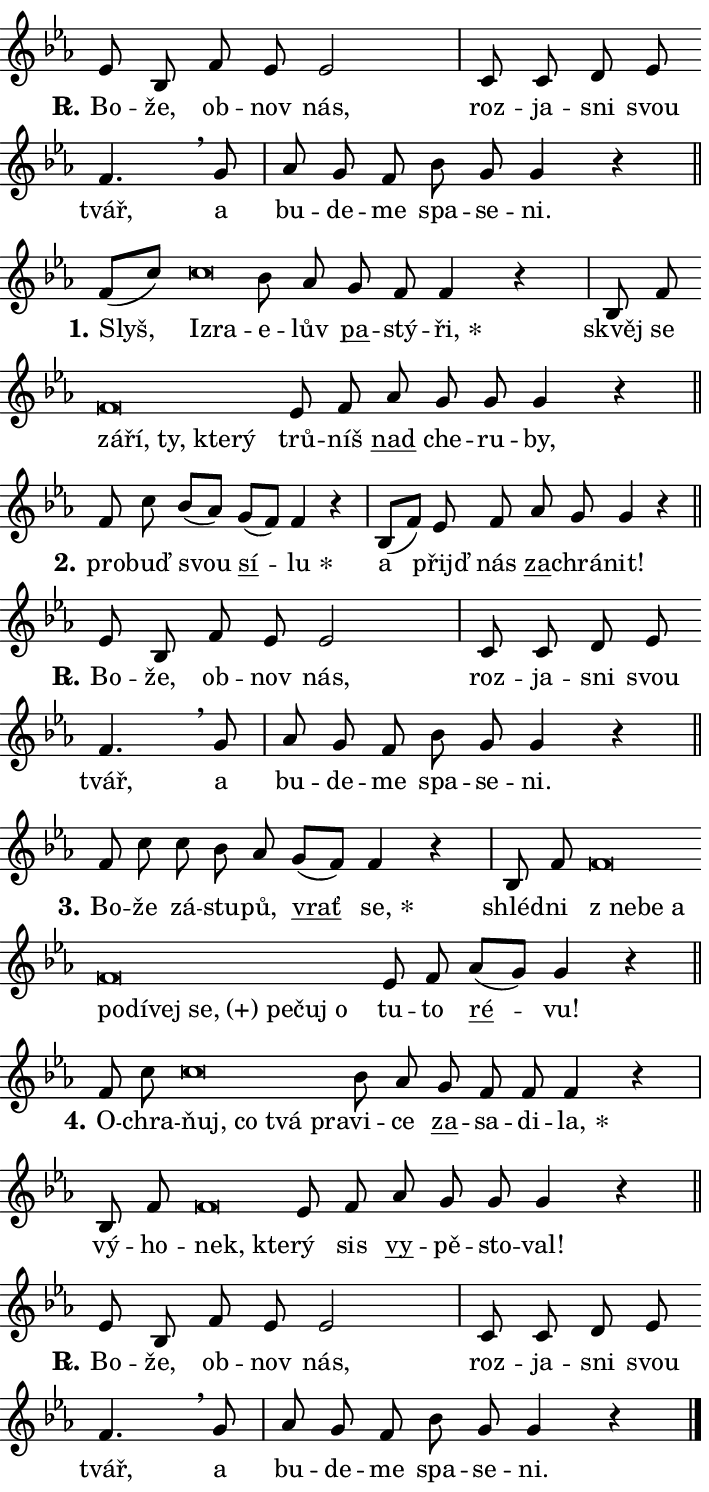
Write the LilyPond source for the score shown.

\version "2.24.0"
\header { tagline = "" }
\paper {
  indent = 0\cm
  top-margin = 0\cm
  right-margin = 0.13\cm % to fit lyric hyphens
  bottom-margin = 0\cm
  left-margin = 0\cm
  paper-width = 12\cm
  page-breaking = #ly:one-page-breaking
  system-system-spacing.basic-distance = #11
  score-system-spacing.basic-distance = #11
  ragged-last = ##f
}


%% Author: Thomas Morley
%% https://lists.gnu.org/archive/html/lilypond-user/2020-05/msg00002.html
#(define (line-position grob)
"Returns position of @var[grob} in current system:
   @code{'start}, if at first time-step
   @code{'end}, if at last time-step
   @code{'middle} otherwise
"
  (let* ((col (ly:item-get-column grob))
         (ln (ly:grob-object col 'left-neighbor))
         (rn (ly:grob-object col 'right-neighbor))
         (col-to-check-left (if (ly:grob? ln) ln col))
         (col-to-check-right (if (ly:grob? rn) rn col))
         (break-dir-left
           (and
             (ly:grob-property col-to-check-left 'non-musical #f)
             (ly:item-break-dir col-to-check-left)))
         (break-dir-right
           (and
             (ly:grob-property col-to-check-right 'non-musical #f)
             (ly:item-break-dir col-to-check-right))))
        (cond ((eqv? 1 break-dir-left) 'start)
              ((eqv? -1 break-dir-right) 'end)
              (else 'middle))))

#(define (tranparent-at-line-position vctor)
  (lambda (grob)
  "Relying on @code{line-position} select the relevant enry from @var{vctor}.
Used to determine transparency,"
    (case (line-position grob)
      ((end) (not (vector-ref vctor 0)))
      ((middle) (not (vector-ref vctor 1)))
      ((start) (not (vector-ref vctor 2))))))

noteHeadBreakVisibility =
#(define-music-function (break-visibility)(vector?)
"Makes @code{NoteHead}s transparent relying on @var{break-visibility}"
#{
  \override NoteHead.transparent =
    #(tranparent-at-line-position break-visibility)
#})

#(define delete-ledgers-for-transparent-note-heads
  (lambda (grob)
    "Reads whether a @code{NoteHead} is transparent.
If so this @code{NoteHead} is removed from @code{'note-heads} from
@var{grob}, which is supposed to be @code{LedgerLineSpanner}.
As a result ledgers are not printed for this @code{NoteHead}"
    (let* ((nhds-array (ly:grob-object grob 'note-heads))
           (nhds-list
             (if (ly:grob-array? nhds-array)
                 (ly:grob-array->list nhds-array)
                 '()))
           ;; Relies on the transparent-property being done before
           ;; Staff.LedgerLineSpanner.after-line-breaking is executed.
           ;; This is fragile ...
           (to-keep
             (remove
               (lambda (nhd)
                 (ly:grob-property nhd 'transparent #f))
               nhds-list)))
      ;; TODO find a better method to iterate over grob-arrays, similiar
      ;; to filter/remove etc for lists
      ;; For now rebuilt from scratch
      (set! (ly:grob-object grob 'note-heads)  '())
      (for-each
        (lambda (nhd)
          (ly:pointer-group-interface::add-grob grob 'note-heads nhd))
        to-keep))))

squashNotes = {
  \override NoteHead.X-extent = #'(-0.2 . 0.2)
  \override NoteHead.Y-extent = #'(-0.75 . 0)
  \override NoteHead.stencil =
    #(lambda (grob)
       (let ((pos (ly:grob-property grob 'staff-position)))
         (begin
           (if (< pos -7) (display "ERROR: Lower brevis then expected\n") (display ""))
           (if (<= pos -6) ly:text-interface::print ly:note-head::print))))
}
unSquashNotes = {
  \revert NoteHead.X-extent
  \revert NoteHead.Y-extent
  \revert NoteHead.stencil
}

hideNotes = \noteHeadBreakVisibility #begin-of-line-visible
unHideNotes = \noteHeadBreakVisibility #all-visible

% work-around for resetting accidentals
% https://lilypond.org/doc/v2.23/Documentation/notation/displaying-rhythms#unmetered-music
cadenzaMeasure = {
  \cadenzaOff
  \partial 1024 s1024
  \cadenzaOn
}

#(define-markup-command (accent layout props text) (markup?)
  "Underline accented syllable"
  (interpret-markup layout props
    #{\markup \override #'(offset . 4.3) \underline { #text }#}))

responsum = \markup \concat {
  "R" \hspace #-1.05 \path #0.1 #'((moveto 0 0.07) (lineto 0.9 0.8)) \hspace #0.05 "."
}

spaceSize = #0.6828661417322834 % exact space size for TeX Gyre Schola

\layout {
  \context {
    \Staff
    \remove "Time_signature_engraver"
    \override LedgerLineSpanner.after-line-breaking = #delete-ledgers-for-transparent-note-heads
  }
  \context {
    \Lyrics {
      \override LyricSpace.minimum-distance = \spaceSize
      \override LyricText.font-name = #"TeX Gyre Schola"
      \override LyricText.font-size = 1
      \override StanzaNumber.font-name = #"TeX Gyre Schola Bold"
      \override StanzaNumber.font-size = 1
    }
  }
  \context {
    \Score 
    \override NoteHead.text =
      #(lambda (grob) 
        (let ((pos (ly:grob-property grob 'staff-position)))
          #{\markup {
            \combine
              \halign #-0.55 \raise #(if (= pos -6) 0 0.5) \override #'(thickness . 2) \draw-line #'(3.2 . 0)
              \musicglyph "noteheads.sM1"
          }#}))
  }
}

% magnetic-lyrics.ily
%
%   written by
%     Jean Abou Samra <jean@abou-samra.fr>
%     Werner Lemberg <wl@gnu.org>
%
%   adapted by
%     Jiri Hon <jiri.hon@gmail.com>
%
% Version 2022-Apr-15

% https://www.mail-archive.com/lilypond-user@gnu.org/msg149350.html

#(define (Left_hyphen_pointer_engraver context)
   "Collect syllable-hyphen-syllable occurrences in lyrics and store
them in properties.  This engraver only looks to the left.  For
example, if the lyrics input is @code{foo -- bar}, it does the
following.

@itemize @bullet
@item
Set the @code{text} property of the @code{LyricHyphen} grob between
@q{foo} and @q{bar} to @code{foo}.

@item
Set the @code{left-hyphen} property of the @code{LyricText} grob with
text @q{foo} to the @code{LyricHyphen} grob between @q{foo} and
@q{bar}.
@end itemize

Use this auxiliary engraver in combination with the
@code{lyric-@/text::@/apply-@/magnetic-@/offset!} hook."
   (let ((hyphen #f)
         (text #f))
     (make-engraver
      (acknowledgers
       ((lyric-syllable-interface engraver grob source-engraver)
        (set! text grob)))
      (end-acknowledgers
       ((lyric-hyphen-interface engraver grob source-engraver)
        ;(when (not (grob::has-interface grob 'lyric-space-interface))
          (set! hyphen grob)));)
      ((stop-translation-timestep engraver)
       (when (and text hyphen)
         (ly:grob-set-object! text 'left-hyphen hyphen))
       (set! text #f)
       (set! hyphen #f)))))

#(define (lyric-text::apply-magnetic-offset! grob)
   "If the space between two syllables is less than the value in
property @code{LyricText@/.details@/.squash-threshold}, move the right
syllable to the left so that it gets concatenated with the left
syllable.

Use this function as a hook for
@code{LyricText@/.after-@/line-@/breaking} if the
@code{Left_@/hyphen_@/pointer_@/engraver} is active."
   (let ((hyphen (ly:grob-object grob 'left-hyphen #f)))
     (when hyphen
       (let ((left-text (ly:spanner-bound hyphen LEFT)))
         (when (grob::has-interface left-text 'lyric-syllable-interface)
           (let* ((common (ly:grob-common-refpoint grob left-text X))
                  (this-x-ext (ly:grob-extent grob common X))
                  (left-x-ext
                   (begin
                     ;; Trigger magnetism for left-text.
                     (ly:grob-property left-text 'after-line-breaking)
                     (ly:grob-extent left-text common X)))
                  ;; `delta` is the gap width between two syllables.
                  (delta (- (interval-start this-x-ext)
                            (interval-end left-x-ext)))
                  (details (ly:grob-property grob 'details))
                  (threshold (assoc-get 'squash-threshold details 0.2)))
             (when (< delta threshold)
               (let* (;; We have to manipulate the input text so that
                      ;; ligatures crossing syllable boundaries are not
                      ;; disabled.  For languages based on the Latin
                      ;; script this is essentially a beautification.
                      ;; However, for non-Western scripts it can be a
                      ;; necessity.
                      (lt (ly:grob-property left-text 'text))
                      (rt (ly:grob-property grob 'text))
                      (is-space (grob::has-interface hyphen 'lyric-space-interface))
                      (space (if is-space " " ""))
                      (extra-delta (if is-space spaceSize 0))
                      ;; Append new syllable.
                      (ltrt-space (if (and (string? lt) (string? rt))
                                (string-append lt space rt)
                                (make-concat-markup (list lt space rt))))
                      ;; Right-align `ltrt` to the right side.
                      (ltrt-space-markup (grob-interpret-markup
                               grob
                               (make-translate-markup
                                (cons (interval-length this-x-ext) 0)
                                (make-right-align-markup ltrt-space)))))
                 (begin
                   ;; Don't print `left-text`.
                   (ly:grob-set-property! left-text 'stencil #f)
                   ;; Set text and stencil (which holds all collected
                   ;; syllables so far) and shift it to the left.
                   (ly:grob-set-property! grob 'text ltrt-space)
                   (ly:grob-set-property! grob 'stencil ltrt-space-markup)
                   (ly:grob-translate-axis! grob (- (- delta extra-delta)) X))))))))))


#(define (lyric-hyphen::displace-bounds-first grob)
   ;; Make very sure this callback isn't triggered too early.
   (let ((left (ly:spanner-bound grob LEFT))
         (right (ly:spanner-bound grob RIGHT)))
     (ly:grob-property left 'after-line-breaking)
     (ly:grob-property right 'after-line-breaking)
     (ly:lyric-hyphen::print grob)))

squashThreshold = #0.4

\layout {
  \context {
    \Lyrics
    \consists #Left_hyphen_pointer_engraver
    \override LyricText.after-line-breaking =
      #lyric-text::apply-magnetic-offset!
    \override LyricHyphen.stencil = #lyric-hyphen::displace-bounds-first
    \override LyricText.details.squash-threshold = \squashThreshold
    \override LyricHyphen.minimum-distance = 0
    \override LyricHyphen.minimum-length = \squashThreshold
  }
}

squashText = \override LyricText.details.squash-threshold = 9999
unSquashText = \override LyricText.details.squash-threshold = \squashThreshold

leftText = \override LyricText.self-alignment-X = #LEFT
unLeftText = \revert LyricText.self-alignment-X

starOffset = #(lambda (grob) 
                (let ((x_offset (ly:self-alignment-interface::aligned-on-x-parent grob)))
                  (if (= x_offset 0) 0 (+ x_offset 1.2))))

star = #(define-music-function (syllable)(string?)
"Append star separator at the end of a syllable"
#{
  \once \override LyricText.X-offset = #starOffset
  \lyricmode { \markup {
    #syllable
    \override #'((font-name . "TeX Gyre Schola Bold")) \hspace #0.2 \lower #0.65 \larger "*"
  } }
#})

starAccent = #(define-music-function (syllable)(string?)
"Append star separator at the end of a syllable and make accent"
#{
  \once \override LyricText.X-offset = #starOffset
  \lyricmode { \markup {
    \accent #syllable
    \override #'((font-name . "TeX Gyre Schola Bold")) \hspace #0.2 \lower #0.65 \larger "*"
  } }
#})

breath = #(define-music-function (syllable)(string?)
"Append breathing indicator at the end of a syllable"
#{
  \lyricmode { \markup { #syllable "+" } }
#})

optionalBreath = #(define-music-function (syllable)(string?)
"Append optional breathing indicator at the end of a syllable"
#{
  \lyricmode { \markup { #syllable "(+)" } }
#})


\score {
    <<
        \new Voice = "melody" { \cadenzaOn \key es \major \relative { es'8 bes f' es es2 \cadenzaMeasure \bar "|" c8 c d es \bar "" f4. \breathe g8 \cadenzaMeasure \bar "|" as g f \bar "" bes g g4 r \cadenzaMeasure \bar "||" \break } }
        \new Lyrics \lyricsto "melody" { \lyricmode { \set stanza = \responsum
Bo -- že, ob -- nov nás, roz -- ja -- sni svou tvář, a bu -- de -- me spa -- se -- ni. } }
    >>
    \layout {}
}

\score {
    <<
        \new Voice = "melody" { \cadenzaOn \key es \major \relative { f'8[( c')] \bar "" \squashNotes c\breve*1/16 \hideNotes \breve*1/16 \bar "" \unHideNotes \unSquashNotes bes8 as \bar "" g f f4 r \cadenzaMeasure \bar "|" bes,8 f' \bar "" \squashNotes f\breve*1/16 \hideNotes \breve*1/16 \bar "" \breve*1/16 \bar "" \breve*1/16 \breve*1/16 \bar "" \unHideNotes \unSquashNotes es8 f \bar "" as g g g4 r \cadenzaMeasure \bar "||" \break } }
        \new Lyrics \lyricsto "melody" { \lyricmode { \set stanza = "1."
Slyš, \leftText Iz -- \squashText ra -- \unLeftText \unSquashText e -- lův \markup \accent pa -- stý -- \star ři, skvěj se \leftText zá -- \squashText ří, ty, kte -- rý \unLeftText \unSquashText trů -- níš \markup \accent nad che -- ru -- by, } }
    >>
    \layout {}
}

\score {
    <<
        \new Voice = "melody" { \cadenzaOn \key es \major \relative { f'8 c'8 bes8[( as)] \bar "" g[( f)] f4 r \cadenzaMeasure \bar "|" bes,8[( f'8)] es8 f \bar "" as g g4 r \cadenzaMeasure \bar "||" \break } }
        \new Lyrics \lyricsto "melody" { \lyricmode { \set stanza = "2."
pro -- buď svou \markup \accent sí -- \star lu a přijď nás \markup \accent za -- chrá -- nit! } }
    >>
    \layout {}
}

\score {
    <<
        \new Voice = "melody" { \cadenzaOn \key es \major \relative { es'8 bes f' es es2 \cadenzaMeasure \bar "|" c8 c d es \bar "" f4. \breathe g8 \cadenzaMeasure \bar "|" as g f \bar "" bes g g4 r \cadenzaMeasure \bar "||" \break } }
        \new Lyrics \lyricsto "melody" { \lyricmode { \set stanza = \responsum
Bo -- že, ob -- nov nás, roz -- ja -- sni svou tvář, a bu -- de -- me spa -- se -- ni. } }
    >>
    \layout {}
}

\score {
    <<
        \new Voice = "melody" { \cadenzaOn \key es \major \relative { f'8 c' \bar "" c bes8 as \bar "" g[( f)] f4 r \cadenzaMeasure \bar "|" bes,8 f' \bar "" \squashNotes f\breve*1/16 \hideNotes \breve*1/16 \bar "" \breve*1/16 \bar "" \breve*1/16 \bar "" \breve*1/16 \bar "" \breve*1/16 \bar "" \breve*1/16 \bar "" \breve*1/16 \bar "" \breve*1/16 \breve*1/16 \bar "" \unHideNotes \unSquashNotes es8 f \bar "" as[( g)] g4 r \cadenzaMeasure \bar "||" \break } }
        \new Lyrics \lyricsto "melody" { \lyricmode { \set stanza = "3."
Bo -- že zá -- stu -- pů, \markup \accent vrať \star se, shléd -- ni \leftText "z ne" -- \squashText be a po -- dí -- vej \optionalBreath se, pe -- čuj o \unLeftText \unSquashText tu -- to \markup \accent ré -- vu! } }
    >>
    \layout {}
}

\score {
    <<
        \new Voice = "melody" { \cadenzaOn \key es \major \relative { f'8 c' \bar "" \squashNotes c\breve*1/16 \hideNotes \breve*1/16 \bar "" \breve*1/16 \breve*1/16 \bar "" \unHideNotes \unSquashNotes bes8 as \bar "" g f f f4 r \cadenzaMeasure \bar "|" bes,8 f' \bar "" \squashNotes f\breve*1/16 \hideNotes \breve*1/16 \bar "" \unHideNotes \unSquashNotes es8 f \bar "" as g g g4 r \cadenzaMeasure \bar "||" \break } }
        \new Lyrics \lyricsto "melody" { \lyricmode { \set stanza = "4."
O -- chra -- \leftText ňuj, \squashText co tvá pra -- \unLeftText \unSquashText vi -- ce \markup \accent za -- sa -- di -- \star la, vý -- ho -- \leftText nek, \squashText kte -- \unLeftText \unSquashText rý sis \markup \accent vy -- pě -- sto -- val! } }
    >>
    \layout {}
}

\score {
    <<
        \new Voice = "melody" { \cadenzaOn \key es \major \relative { es'8 bes f' es es2 \cadenzaMeasure \bar "|" c8 c d es \bar "" f4. \breathe g8 \cadenzaMeasure \bar "|" as g f \bar "" bes g g4 r \cadenzaMeasure \bar "||" \break } \bar "|." }
        \new Lyrics \lyricsto "melody" { \lyricmode { \set stanza = \responsum
Bo -- že, ob -- nov nás, roz -- ja -- sni svou tvář, a bu -- de -- me spa -- se -- ni. } }
    >>
    \layout {}
}
